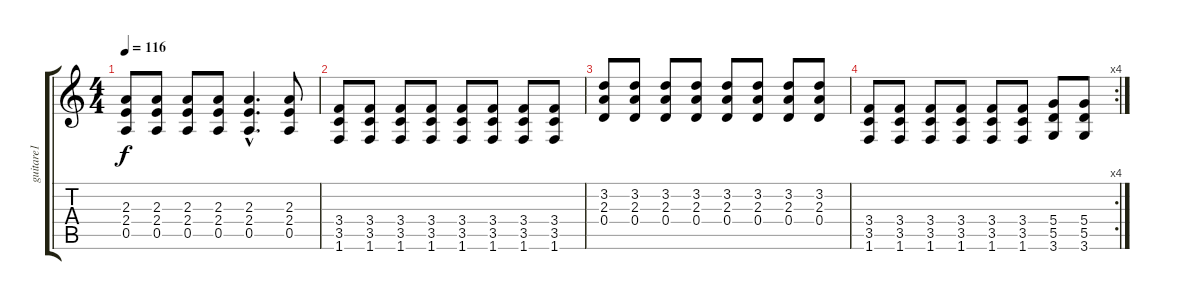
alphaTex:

\track ("guitare1" "guitare1") {instrument electricguitarclean}
\staff {score tabs}
\tuning (E4 B3 G3 D3 A2 E2) {hide}
\ts (4 4)
\tempo 116
\clef g2
\ks c
(2.3 2.4 0.5).8{dy f} (2.3 2.4 0.5).8 (2.3 2.4 0.5).8 (2.3 2.4 0.5).8 (2.3{hac} 2.4{hac} 0.5{hac}).4{d} (2.3 2.4 0.5).8 |
(3.4 3.5 1.6).8 (3.4 3.5 1.6).8 (3.4 3.5 1.6).8 (3.4 3.5 1.6).8 (3.4 3.5 1.6).8 (3.4 3.5 1.6).8 (3.4 3.5 1.6).8 (3.4 3.5 1.6).8 |
(3.2 2.3 0.4).8 (3.2 2.3 0.4).8 (3.2 2.3 0.4).8 (3.2 2.3 0.4).8 (3.2 2.3 0.4).8 (3.2 2.3 0.4).8 (3.2 2.3 0.4).8 (3.2 2.3 0.4).8 |
\rc 4
(3.4 3.5 1.6).8 (3.4 3.5 1.6).8 (3.4 3.5 1.6).8 (3.4 3.5 1.6).8 (3.4 3.5 1.6).8 (3.4 3.5 1.6).8 (5.4 5.5 3.6).8 (5.4 5.5 3.6).8
